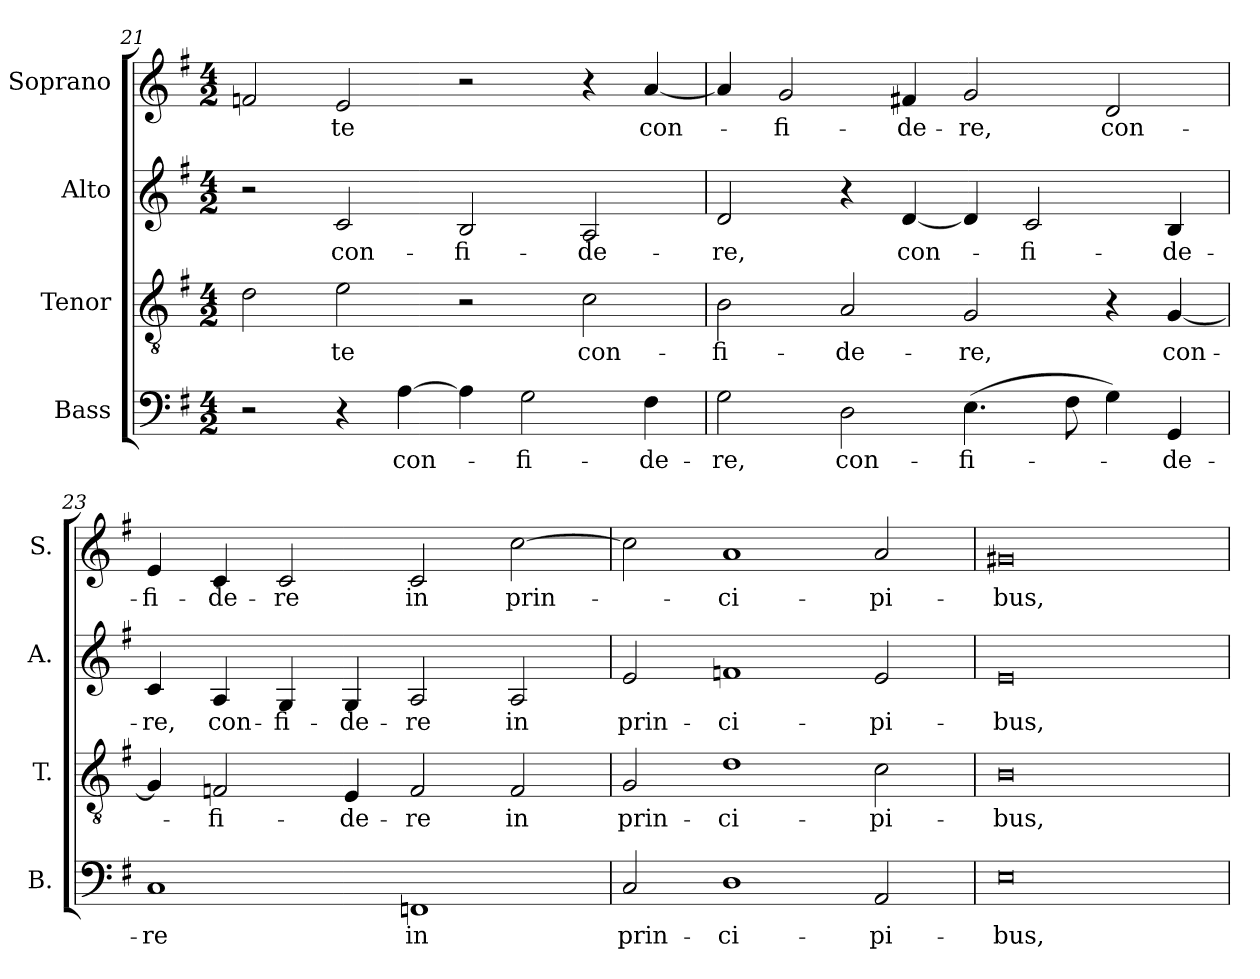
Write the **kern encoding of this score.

**kern	**text	**kern	**text	**kern	**text	**kern	**text
*part4	*part4	*part3	*part3	*part2	*part2	*part1	*part1
*staff4	*staff4	*staff3	*staff3	*staff2	*staff2	*staff1	*staff1
*I"Bass	*	*I"Tenor	*	*I"Alto	*	*I"Soprano	*
*I'B.	*	*I'T.	*	*I'A.	*	*I'S.	*
!!LO:LB:g=z
*clefF4	*	*clefGv2	*	*clefG2	*	*clefG2	*
*	*	*ITrd7c12	*	*	*	*	*
*k[f#]	*	*k[f#]	*	*k[f#]	*	*k[f#]	*
*G:	*	*G:	*	*G:	*	*G:	*
*M4/2	*	*M4/2	*	*M4/2	*	*M4/2	*
=21	=21	=21	=21	=21	=21	=21	=21
2r	.	2Di\	.	2r	.	2fni/	.
!	!	!	!LO:LY:b:color=#000000	!	!	!	!
!	!	!	!	!	!LO:LY:b:color=#000000	!	!
!	!	!	!	!	!	!	!LO:LY:b:color=#000000
4r	.	2Ei\	-te	2ci/	con-	2ei/	-te
!	!LO:LY:b:color=#000000	!	!	!	!	!	!
[4Ai\	con-	.	.	.	.	.	.
!	!	!	!	!	!LO:LY:b:color=#000000	!	!
4Ai\]	.	2r	.	2Bi/	-fi-	2r	.
!	!LO:LY:b:color=#000000	!	!	!	!	!	!
2Gi\	-fi-	.	.	.	.	.	.
!	!	!	!LO:LY:b:color=#000000	!	!	!	!
!	!	!	!	!	!LO:LY:b:color=#000000	!	!
.	.	2Ci\	con-	2Ai/	-de-	4r	.
!	!LO:LY:b:color=#000000	!	!	!	!	!	!
!	!	!	!	!	!	!	!LO:LY:b:color=#000000
4F#i\	-de-	.	.	.	.	[4ai/	con-
=22	=22	=22	=22	=22	=22	=22	=22
!	!LO:LY:b:color=#000000	!	!	!	!	!	!
!	!	!	!LO:LY:b:color=#000000	!	!	!	!
!	!	!	!	!	!LO:LY:b:color=#000000	!	!
2Gi\	-re,	2BBi\	-fi-	2di/	-re,	4ai/]	.
!	!	!	!	!	!	!	!LO:LY:b:color=#000000
.	.	.	.	.	.	2gi/	-fi-
!	!LO:LY:b:color=#000000	!	!	!	!	!	!
!	!	!	!LO:LY:b:color=#000000	!	!	!	!
2Di\	con-	2AAi/	-de-	4r	.	.	.
!	!	!	!	!	!LO:LY:b:color=#000000	!	!
!	!	!	!	!	!	!	!LO:LY:b:color=#000000
.	.	.	.	[4di/	con-	4f#Xi/	-de-
!	!LO:LY:b:color=#000000	!	!	!	!	!	!
!	!	!	!LO:LY:b:color=#000000	!	!	!	!
!	!	!	!	!	!	!	!LO:LY:b:color=#000000
(4.Ei\	-fi-	2GGi/	-re,	4di/]	.	2gi/	-re,
!	!	!	!	!	!LO:LY:b:color=#000000	!	!
.	.	.	.	2ci/	-fi-	.	.
8F#i\	.	.	.	.	.	.	.
!	!	!	!	!	!	!	!LO:LY:b:color=#000000
4Gi\)	.	4r	.	.	.	2di/	con-
!	!LO:LY:b:color=#000000	!	!	!	!	!	!
!	!	!	!LO:LY:b:color=#000000	!	!	!	!
!	!	!	!	!	!LO:LY:b:color=#000000	!	!
4GGi/	-de-	[4GGi/	con-	4Bi/	-de-	.	.
=23	=23	=23	=23	=23	=23	=23	=23
!	!LO:LY:b:color=#000000	!	!	!	!	!	!
!	!	!	!	!	!LO:LY:b:color=#000000	!	!
!	!	!	!	!	!	!	!LO:LY:b:color=#000000
1Ci	-re	4GGi/]	.	4ci/	-re,	4ei/	-fi-
!	!	!	!LO:LY:b:color=#000000	!	!	!	!
!	!	!	!	!	!LO:LY:b:color=#000000	!	!
!	!	!	!	!	!	!	!LO:LY:b:color=#000000
.	.	2FFni/	-fi-	4Ai/	con-	4ci/	-de-
!	!	!	!	!	!LO:LY:b:color=#000000	!	!
!	!	!	!	!	!	!	!LO:LY:b:color=#000000
.	.	.	.	4Gi/	-fi-	2ci/	-re
!	!	!	!LO:LY:b:color=#000000	!	!	!	!
!	!	!	!	!	!LO:LY:b:color=#000000	!	!
.	.	4EEi/	-de-	4Gi/	-de-	.	.
!	!LO:LY:b:color=#000000	!	!	!	!	!	!
!	!	!	!LO:LY:b:color=#000000	!	!	!	!
!	!	!	!	!	!LO:LY:b:color=#000000	!	!
!	!	!	!	!	!	!	!LO:LY:b:color=#000000
1FFni	in	2FFi/	-re	2Ai/	-re	2ci/	in
!	!	!	!LO:LY:b:color=#000000	!	!	!	!
!	!	!	!	!	!LO:LY:b:color=#000000	!	!
!	!	!	!	!	!	!	!LO:LY:b:color=#000000
.	.	2FFi/	in	2Ai/	in	[2cci\	prin-
=24	=24	=24	=24	=24	=24	=24	=24
!	!LO:LY:b:color=#000000	!	!	!	!	!	!
!	!	!	!LO:LY:b:color=#000000	!	!	!	!
!	!	!	!	!	!LO:LY:b:color=#000000	!	!
2Ci/	prin-	2GGi/	prin-	2ei/	prin-	2cci\]	.
!	!LO:LY:b:color=#000000	!	!	!	!	!	!
!	!	!	!LO:LY:b:color=#000000	!	!	!	!
!	!	!	!	!	!LO:LY:b:color=#000000	!	!
!	!	!	!	!	!	!	!LO:LY:b:color=#000000
1Di	-ci-	1Di	-ci-	1fni	-ci-	1ai	-ci-
!	!LO:LY:b:color=#000000	!	!	!	!	!	!
!	!	!	!LO:LY:b:color=#000000	!	!	!	!
!	!	!	!	!	!LO:LY:b:color=#000000	!	!
!	!	!	!	!	!	!	!LO:LY:b:color=#000000
2AAi/	-pi-	2Ci\	-pi-	2ei/	-pi-	2ai/	-pi-
=25	=25	=25	=25	=25	=25	=25	=25
!	!LO:LY:b:color=#000000	!	!	!	!	!	!
!	!	!	!LO:LY:b:color=#000000	!	!	!	!
!	!	!	!	!	!LO:LY:b:color=#000000	!	!
!	!	!	!	!	!	!	!LO:LY:b:color=#000000
0Ei	-bus,	0BBi	-bus,	0ei	-bus,	0g#Xi	-bus,
=	=	=	=	=	=	=	=
*-	*-	*-	*-	*-	*-	*-	*-
